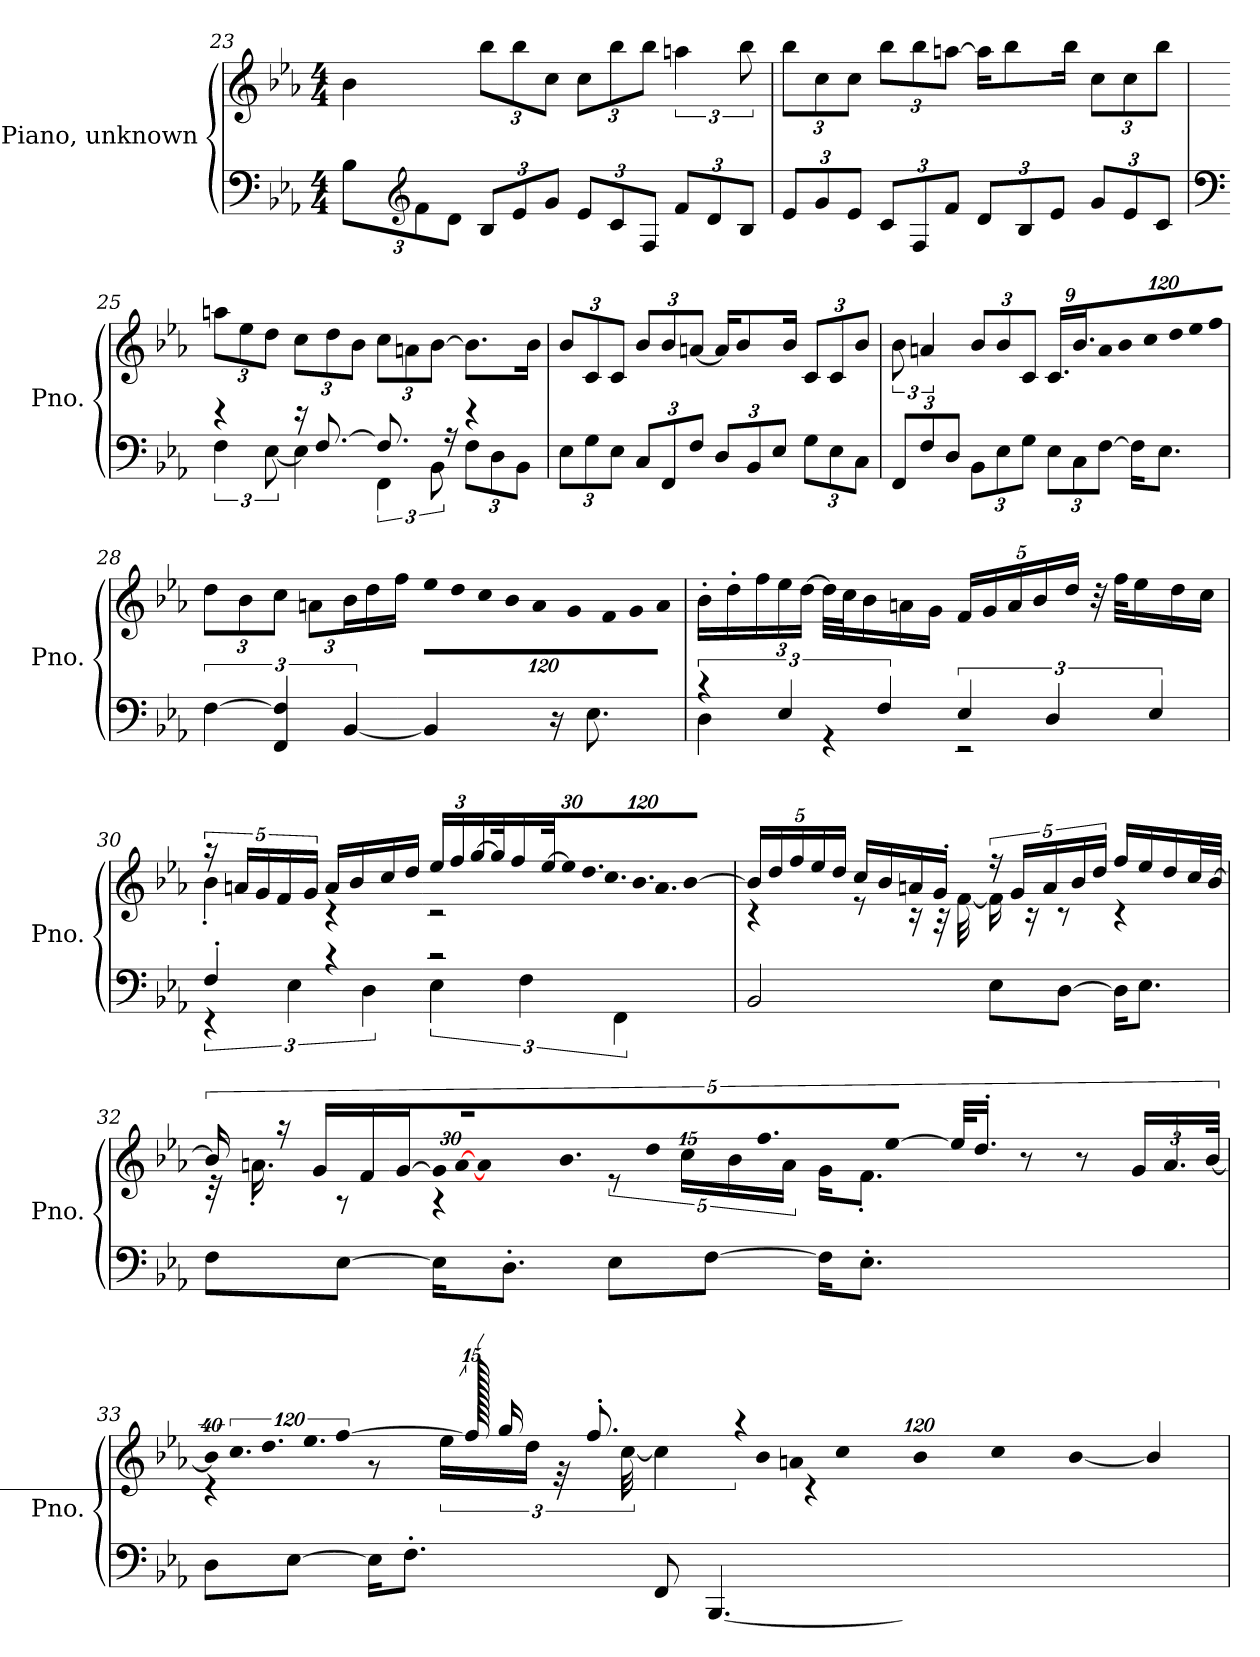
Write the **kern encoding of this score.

**kern	**kern
*part1	*part1
*staff2	*staff1
*I"Piano, unknown	*
*I'Pno.	*
*clefF4	*clefG2
*k[b-e-a-]	*k[b-e-a-]
*M4/4	*M4/4
*Xbrackettup	*
=23	=23
12B-\L	4b-\
*clefG2	*
12f\	.
12d\J	.
*	*Xbrackettup
12B-/L	12bb-\L
12e-/	12bb-\
12g/J	12cc\J
12e-/L	12cc\L
12c/	12bb-\
12F/J	12bb-\J
*	*brackettup
12f/L	6aan\
12d/	.
12B-/J	12bb-\
=24	=24
*	*Xbrackettup
12e-/L	12bb-\L
12g/	12cc\
12e-/J	12cc\J
12c/L	12bb-\L
12F/	12bb-\
12f/J	[12aan\J
12d/L	16aa\KL]
.	8bb-\
12B-/	.
12e-/J	.
.	16bb-\Jk
12g/L	12cc\L
12e-/	12cc\
12c/J	12bb-\J
!!LO:LB:g=z
=25	=25
*clefF4	*
*^	*
*	*brackettup	*
4r	6F\	12aan\L
.	.	12ee-\
.	[12E-\	12dd\J
16r	4E-\]	12cc\L
[8.F/	.	.
.	.	12dd\
.	.	12b-\J
8.F/]	6FF\	12cc\L
.	.	12an\
.	12BB-\	[12b-\J
16r	.	.
*	*Xbrackettup	*
4r	12F\L	8.b-\L]
.	12D\	.
.	12BB-\J	.
.	.	16b-\Jk
*v	*v	*
=26	=26
12E-\L	12b-/L
12G\	12c/
12E-\J	12c/J
12C/L	12b-/L
12FF/	12b-/
12F/J	[12an/J
12D/L	16a/KL]
.	8b-/
12BB-/	.
12E-/J	.
.	16b-/Jk
12G\L	12c/L
12E-\	12c/
12C\J	12b-/J
=27	=27
*	*brackettup
12FF/L	12b-\
12F/	6an/
12D/J	.
*	*Xbrackettup
12BB-\L	12b-/L
12E-\	12b-/
12G\J	12c/J
12E-\L	18.c/LL
12C\	18.b-/
!	!LO:N:vis=16
[12F\J	1920%107a/
!	!LO:N:vis=16
.	1920%107b-/
16F\KL]	.
!	!LO:N:vis=16
.	1920%107cc/
8.E-\J	.
!	!LO:N:vis=16
.	1920%107dd/
!	!LO:N:vis=16
.	1920%107ee-/
!	!LO:N:vis=16
.	1920%107ff/JJ
960ryy	.
!!LO:LB:g=z
=28	=28
*brackettup	*
[6F\	12dd\L
.	12b-\
6FF/ 6F/]	12cc\J
.	12an\L
[6BB-/	24b-\L
.	16dd\
.	16ff\JJ
!	!LO:N:vis=16
4BB-/]	1920%107ee-\LL
!	!LO:N:vis=16
.	1920%107dd\
!	!LO:N:vis=16
.	1920%107cc\
!	!LO:N:vis=16
.	1920%107b-\
!	!LO:N:vis=16
.	1920%107a\
16r	.
!	!LO:N:vis=16
.	1920%107g\
8.E-\	.
!	!LO:N:vis=16
.	1920%107f\
!	!LO:N:vis=16
.	1920%107g\
!	!LO:N:vis=16
.	1920%107a\JJ
640ryy	.
=29	=29
*^	*
6r	4D\	16b-'\LL
.	.	16dd'\
.	.	24ff\
6E-/	.	24ee-\
.	.	[24dd\JJ
.	4r	32dd\LLL]
.	.	32cc\J
.	.	16b-\
6F/	.	.
.	.	16an\
.	.	16g\JJ
6E-/	2r	20f/LL
.	.	20g/
.	.	20a/
.	.	20b-/
6D/	.	.
.	.	20dd/JJ
.	.	32r
.	.	32ff\KLL
.	.	16ee-\
6E-/	.	.
.	.	16dd\
.	.	16cc\JJ
!!LO:PB:g=z
=30	=30	=30
*	*	*brackettup
*	*	*^
4F'/	6r	20r	4b-'\
.	.	20an/LL	.
.	.	20g/	.
.	.	20f/	.
.	6E-\	.	.
.	.	20g/JJ	.
4r	.	16a/LL	4r
.	.	16b-/	.
.	6D\	.	.
.	.	16cc/	.
.	.	16dd/JJ	.
*	*	*Xbrackettup	*
2r	6E-\	24ee-/LL	2r
.	.	24ff/	.
.	.	[24gg/	.
.	.	32gg/K]	.
.	.	16ff/	.
.	6F\	.	.
.	.	[32ee-/L	.
!	!	!LO:N:vis=64	!
.	.	960%17ee-/K]	.
!	!	!LO:N:vis=32.	!
.	.	1920%103dd/	.
!	!	!LO:N:vis=32.	!
.	.	1920%103cc/	.
.	6FF\	.	.
!	!	!LO:N:vis=32.	!
.	.	1920%103b-/	.
!	!	!LO:N:vis=32.	!
.	.	1920%103a/	.
!	!	!LO:N:vis=64	!
.	.	[960%17b-/JJJk	.
*v	*v	*	*
!!LO:LB:g=z	!!
=31	=31	=31
2BB-/	20b-/LL]	4r
.	20dd/	.
.	20ff/	.
.	20ee-/	.
.	20dd/JJ	.
.	16cc/LL	8r
.	16b-/	.
.	16an/	16r
.	16g'/JJ	32r
.	.	[32f\
*	*brackettup	*
8E-\L	20r	16f\]
.	20g/LL	.
.	.	16r
.	20a/	.
[8D\J	.	8r
.	20b-/	.
.	20dd/JJ	.
16D\KL]	16ff/LL	4r
8.E-\J	16ee-/	.
.	16dd/	.
.	32cc/L	.
.	[32b-/JJJ	.
!!LO:LB:g=z	!!
=32	=32	=32
8F\L	20b-/]	32r
.	.	16.an'\
.	20r	.
.	20g/LL	.
[8E-\J	.	8r
.	20f/	.
.	[20g/	.
*	*Xbrackettup	*
!	!LO:N:vis=64	!
16E-\KL]	960%17g/LL]	4r
!	!LO:N:vis=64	!
.	[960%17a/	.
.	1920ryy	.
!	!LO:N:vis=64	!
.	960%17a/J]	.
!	!LO:N:vis=32.	!
.	1920%103b-/J	.
8.D'\J	.	.
!	!LO:N:vis=16	!
.	1920%137dd/	.
!	!LO:N:vis=32.	!
.	1920%103ff/L	.
!	!LO:N:vis=64	!
.	[960%17ee-/JJJk	.
*	*	*brackettup
8E-\L	32ee-/KLL]	10r
.	16.dd'/JJ	.
.	.	20cc\LL
[8F\J	8r	.
.	.	20b-\
.	.	20a\JJ
16F\KL]	8r	16g\KL
8.E-'\J	.	8.f'\J
*	*Xbrackettup	*
.	24g/LL	.
.	24.a/	.
.	[48b-/JJk	.
!!LO:LB:g=z	!!
=33	=33	=33
!	!LO:N:vis=32	!
8D\L	640%23b-/LLL]	4r
!	!LO:N:vis=32.	!
.	1920%103cc/	.
!	!LO:N:vis=32.	!
.	1920%103dd/	.
[8E-\J	.	.
!	!LO:N:vis=32.	!
.	1920%103ee-/	.
.	[320%17ff/JJ	.
16E-\KL]	1920ff/]	8r
.	16gg/KL	.
8.F'\J	.	.
.	8.ff'/J	.
*	*	*brackettup
.	.	24ee-\LL
.	.	24dd\JJ
.	.	48r
.	.	[48cc\
8FF/	.	4cc\]
!	!LO:N:vis=32	!
.	1920%53r	.
!	!LO:N:vis=16	!
.	1920%107b-/LL	.
!	!LO:N:vis=16	!
.	1920%107an/	.
[4.BBB-/	.	.
!	!LO:N:vis=32	!
.	1920%53cc/L	.
!	!LO:N:vis=32	!
.	1920%53b-/	.
!	!LO:N:vis=32	!
.	1920%53cc/	.
!	!LO:N:vis=32	!
.	[1920%53b-/JJJ	.
.	4b-/_	4r
*	*v	*v
=	=
*-	*-
